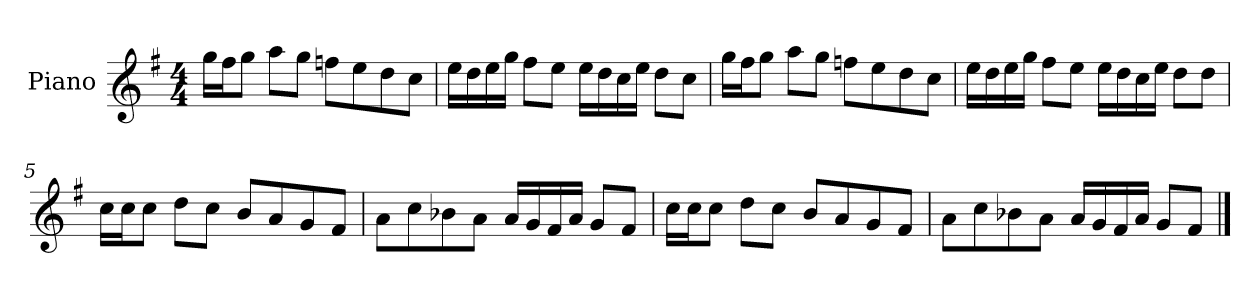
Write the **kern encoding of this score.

**kern
*part1
*staff1
*I"Piano
*I'P-no
*clefG2
*k[f#]
*M4/4
*MM90
=1
16gg\LL
16ff#\J
8gg\J
8aa\L
8gg\J
8ffn\L
8ee\
8dd\
8cc\J
=2
16ee\LL
16dd\
16ee\
16gg\JJ
8ff#\L
8ee\J
16ee\LL
16dd\
16cc\
16ee\JJ
8dd\L
8cc\J
=3
16gg\LL
16ff#\J
8gg\J
8aa\L
8gg\J
8ffn\L
8ee\
8dd\
8cc\J
!!LO:LB:g=z
=4
16ee\LL
16dd\
16ee\
16gg\JJ
8ff#\L
8ee\J
16ee\LL
16dd\
16cc\
16ee\JJ
8dd\L
8dd\J
=5
16cc\LL
16cc\J
8cc\J
8dd\L
8cc\J
8b/L
8a/
8g/
8f#/J
=6
8a\L
8cc\
8b-X\
8a\J
16a/LL
16g/
16f#/
16a/JJ
8g/L
8f#/J
=7
16cc\LL
16cc\J
8cc\J
8dd\L
8cc\J
8b/L
8a/
8g/
8f#/J
!!LO:LB:g=z
=8
8a\L
8cc\
8b-X\
8a\J
16a/LL
16g/
16f#/
16a/JJ
8g/L
8f#/J
==
*-
